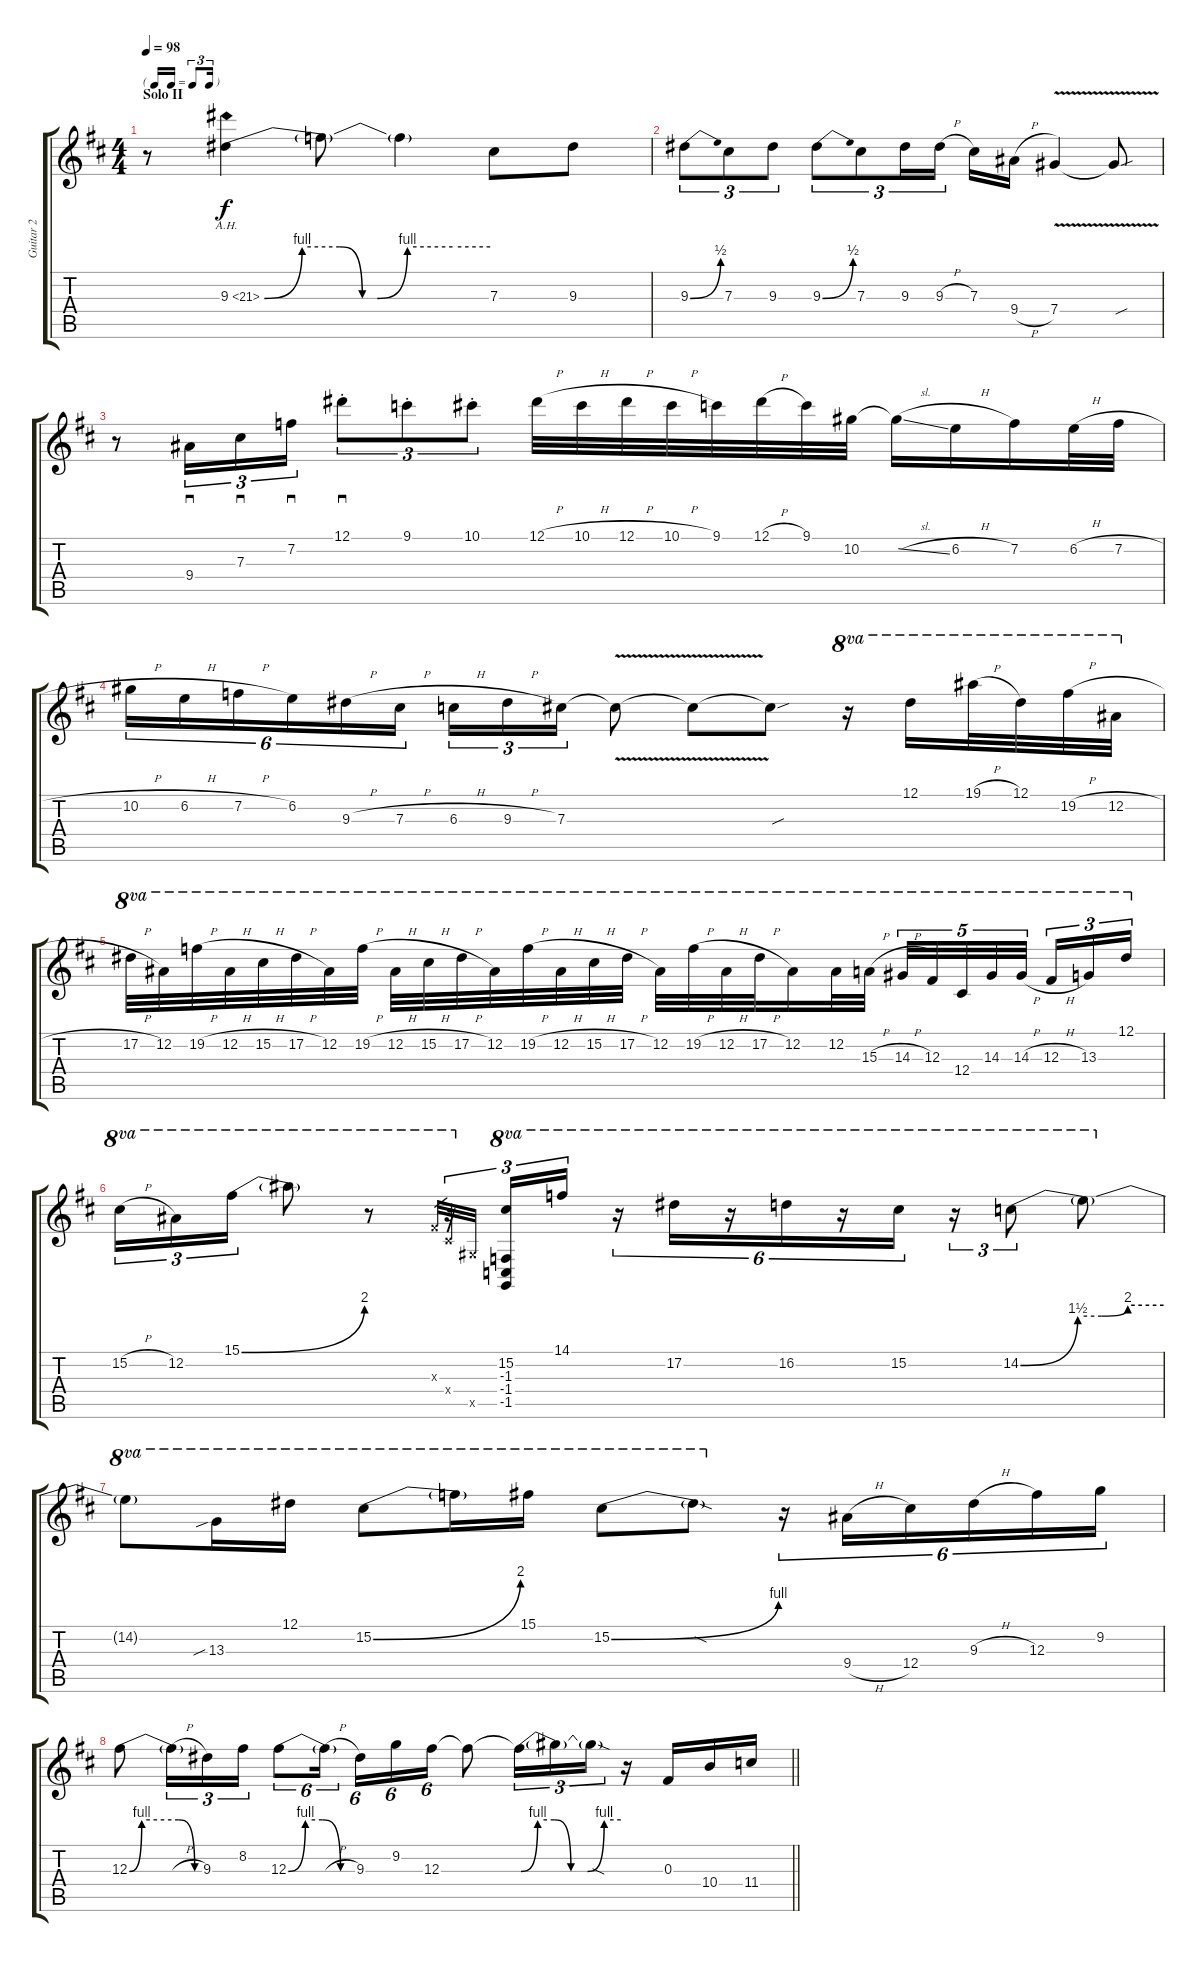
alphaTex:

\track ("Guitar 2" "Guitar 2") {instrument distortionguitar}
\staff {score tabs}
\tuning (Eb4 Bb3 Gb3 Db3 Ab2 Eb2) {hide}
\ts (4 4)
\tf triplet16th
\section ("" "Solo II")
\tempo 98
\clef g2
\ks d
r.8{dy f} 9.3{be (custom 0 0 10 4 20 4 26 0 30 0 38 4 50 4 60 4) ah 12}.4 9.3{t}.8 9.3{t}.4 7.3.8 9.3.8 |
9.3{be (bend 0 0 60 2)}.8{tu (3 2)} 7.3.8{tu (3 2)} 9.3.8{tu (3 2)} 9.3{be (bend 0 0 60 2)}.8{tu (3 2)} 7.3.8{tu (3 2)} 9.3.16{tu (3 2)} 9.3{h}.16{tu (3 2)} 7.3.16 9.4{h}.16 7.4{v}.4 7.4{sou t}.8 |
r.8 9.4.16{sd tu (3 2)} 7.3.16{sd tu (3 2)} 7.2.16{sd tu (3 2)} 12.1{st}.8{sd tu (3 2)} 9.1{st}.8{tu (3 2)} 10.1{st}.8{tu (3 2)} 12.1{h}.32 10.1{h}.32 12.1{h}.32 10.1{h}.32 9.1.32 12.1{h}.32 9.1.32 10.2.32 10.2{sl t}.16 6.2{h}.16 7.2.16 6.2{h}.32 7.2{h}.32 |
10.2{h}.16{tu (6 4)} 6.2{h}.16{tu (6 4)} 7.2{h}.16{tu (6 4)} 6.2.16{tu (6 4)} 9.3{h}.16{tu (6 4)} 7.3{h}.16{tu (6 4)} 6.3{h}.16{tu (3 2)} 9.3{h}.16{tu (3 2)} 7.3.16{tu (3 2)} 7.3{v t}.8 7.3{t}.8 7.3{sou t}.8 r.16{ot 8va} 12.1.16{ot 8va} 19.1{h}.32{ot 8va} 12.1.32{ot 8va} 19.2{h}.32{ot 8va} 12.2{h}.32{ot 8va} |
17.2{h}.32{ot 8va} 12.2.32{ot 8va} 19.2{h}.32{ot 8va} 12.2{h}.32{ot 8va} 15.2{h}.32{ot 8va} 17.2{h}.32{ot 8va} 12.2.32{ot 8va} 19.2{h}.32{ot 8va} 12.2{h}.32{ot 8va} 15.2{h}.32{ot 8va} 17.2{h}.32{ot 8va} 12.2.32{ot 8va} 19.2{h}.32{ot 8va} 12.2{h}.32{ot 8va} 15.2{h}.32{ot 8va} 17.2{h}.32{ot 8va} 12.2.32{ot 8va} 19.2{h}.32{ot 8va} 12.2{h}.32{ot 8va} 17.2{h}.32{ot 8va} 12.2.16{ot 8va} 12.2.32{ot 8va} 15.3{h}.32{ot 8va} 14.3{h}.32{tu (5 4) ot 8va} 12.3.32{tu (5 4) ot 8va} 12.4.32{tu (5 4) ot 8va} 14.3.32{tu (5 4) ot 8va} 14.3{h}.32{tu (5 4) ot 8va beam splitsecondary} 12.3{h}.16{tu (3 2) ot 8va} 13.3.16{tu (3 2) ot 8va} 12.1.16{tu (3 2) ot 8va} |
15.2{h}.16{tu (3 2) ot 8va} 12.2.16{tu (3 2) ot 8va} 15.1{be (bend 0 0 60 8)}.16{tu (3 2) ot 8va} 15.1{t}.8{ot 8va} r.8{ot 8va} r.16{tu (3 2) ot 8va} 0.3{x}.32{gr} 0.4{x}.32{gr} 0.5{x}.32{gr} (15.2 -1.3 -1.4 -1.5).16{tu (3 2) ot 8va} 14.1.16{tu (3 2) ot 8va} r.16{tu (6 4) ot 8va} 17.2.16{tu (6 4) ot 8va} r.16{tu (6 4) ot 8va} 16.2.16{tu (6 4) ot 8va} r.16{tu (6 4) ot 8va} 15.2.16{tu (6 4) ot 8va} r.16{tu (3 2) ot 8va} 14.2{be (custom 0 0 24 6 34 6 45 8 60 8)}.8{tu (3 2) ot 8va} 14.2{t}.8{ot 8va} |
14.2{t}.8{ot 8va} 13.3{sib}.16{ot 8va} 12.1.16{ot 8va} 15.2{be (bend 0 0 60 8)}.8{ot 8va} 15.2{t}.16{ot 8va} 15.1.16{ot 8va} 15.2{be (bend 0 0 60 4)}.8{ot 8va} 15.2{sod t}.8{ot 8va} r.16{tu (6 4)} 9.4{h}.16{tu (6 4)} 12.4.16{tu (6 4)} 9.3{h}.16{tu (6 4)} 12.3.16{tu (6 4)} 9.2.16{tu (6 4)} |
\barLineRight lightlight
12.3{be (custom 0 0 10 4 40 4 53 0 60 0)}.8 12.3{h t}.16{tu (3 2)} 9.3.16{tu (3 2)} 8.2.16{tu (3 2)} 12.3{be (custom 0 0 15 4 30 4 46 0 60 0)}.8{tu (6 4)} 12.3{h t}.16{tu (6 4) beam splitsecondary} 9.3.16{tu (6 4)} 9.2.16{tu (6 4)} 12.3.16{tu (6 4)} 12.3{t}.8 12.3{be (custom 0 0 10 4 20 4 30 0 40 0 50 4 60 4) t}.16{tu (3 2)} 12.3{t}.16{tu (3 2)} 12.3{sod t}.16{tu (3 2)} r.16 0.3.16 10.4.16 11.4.16
